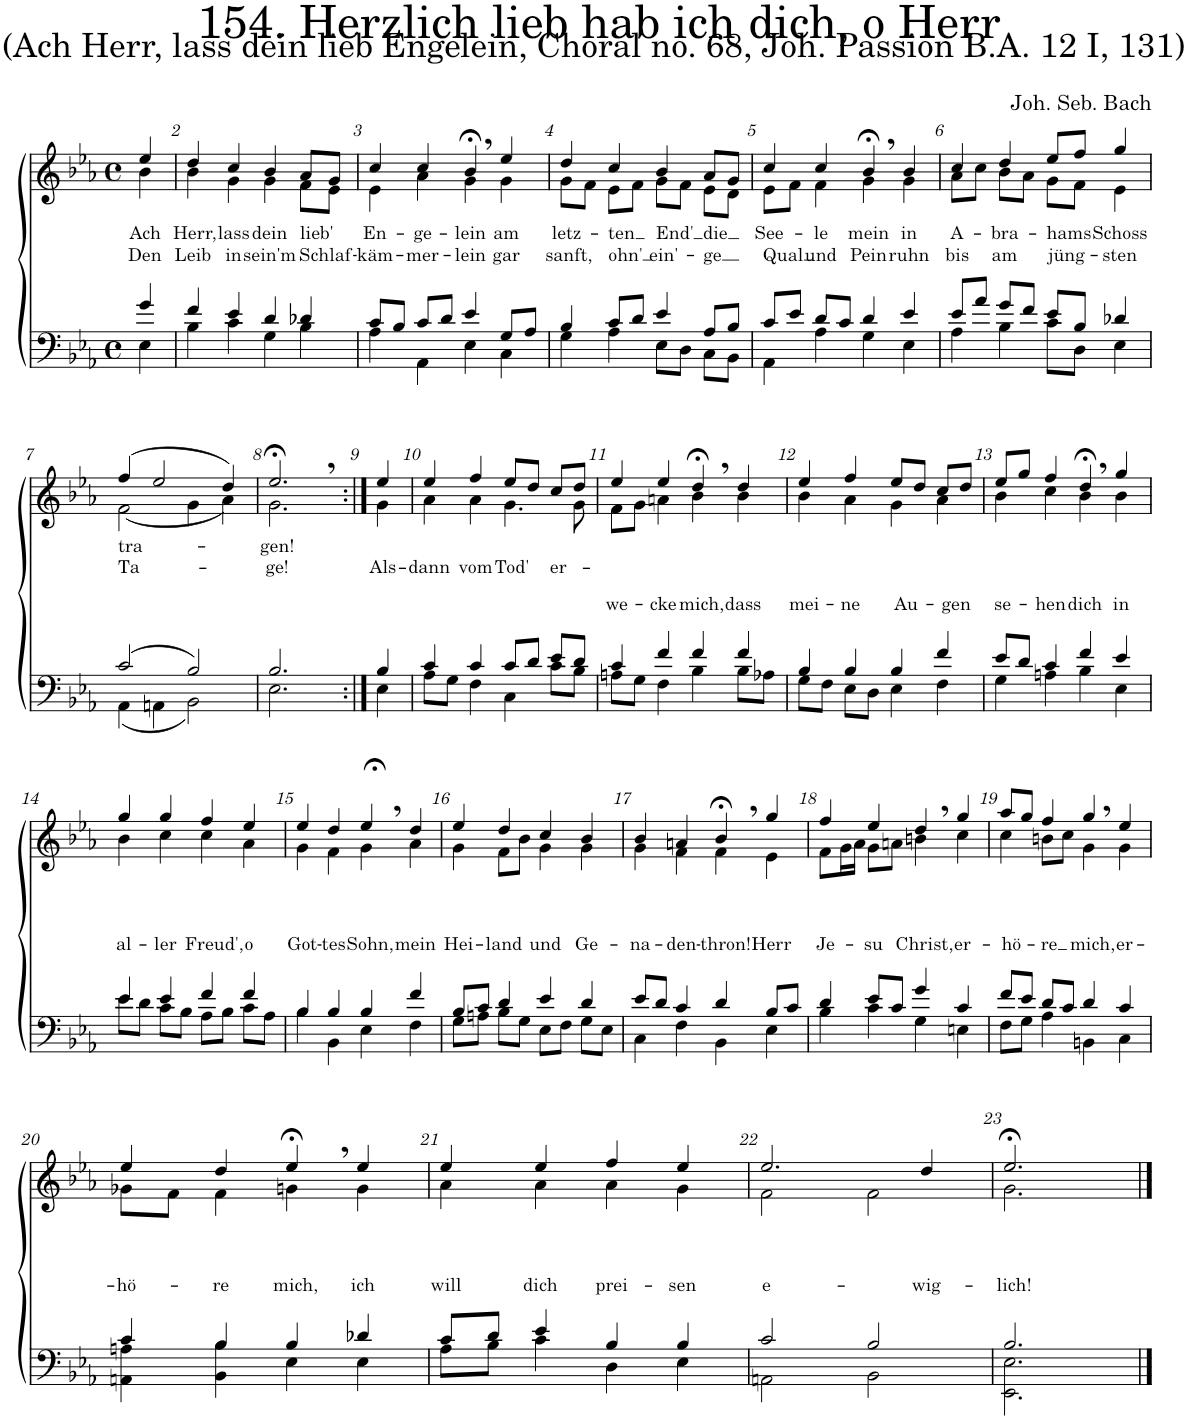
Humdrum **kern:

**kern	**kern	**text	**text
*part2	*part1	*part1	*part1
*staff2	*staff1	*staff1	*staff1
*I"Voice	*I"Soprano, Alt	*	*
*clefF4	*clefG2	*	*
*k[b-e-a-]	*k[b-e-a-]	*	*
*M4/4	*M4/4	*	*
*met(c)	*met(c)	*	*
=1	=1	=1	=1
*^	*	*	*
!	!	!	!LO:LY:b	!LO:LY:b
*	*	*^	*	*
4g/	4E-\	4ee-/	4b-\	Ach	Den
=2	=2	=2	=2	=2	=2
!	!	!	!	!LO:LY:b	!LO:LY:b
4f/	4B-\	4dd/	4b-\	Herr,	Leib
!	!	!	!	!LO:LY:b	!LO:LY:b
4e-/	4c\	4cc/	4g\	lass	in
!	!	!	!	!LO:LY:b	!LO:LY:b
4d/	4G\	4b-/	4g\	dein	sein'm
!	!	!	!	!LO:LY:b	!LO:LY:b
4d-X/	4B-\	8a-/L	8f\L	lieb'	Schlaf-
.	.	8g/J	8e-\J	.	.
=3	=3	=3	=3	=3	=3
!	!	!	!	!LO:LY:b	!LO:LY:b
8c/L	4A-\	4cc/	4e-\	En-	-käm-
8B-/J	.	.	.	.	.
!	!	!	!	!LO:LY:b	!LO:LY:b
8c/L	4AA-\	4cc/	4a-\	-ge-	-mer-
8d/J	.	.	.	.	.
!	!	!	!	!LO:LY:b	!LO:LY:b
4e-/	4E-\	4b-;<,/	4g\	-lein	-lein
!	!	!	!	!LO:LY:b	!LO:LY:b
8G/L	4C\	4ee-/	4g\	am	gar
8A-/J	.	.	.	.	.
=4	=4	=4	=4	=4	=4
!	!	!	!	!LO:LY:b	!LO:LY:b
4B-/	4G\	4dd/	8g\L	letz-	sanft,
.	.	.	8f\J	.	.
!	!	!	!	!LO:LY:b	!LO:LY:b
8c/L	4A-\	4cc/	8e-\L	-ten	ohn'
8d/J	.	.	8f\J	.	.
!	!	!	!	!LO:LY:b	!LO:LY:b
4e-/	8E-\L	4b-/	8g\L	End'	ein'-
.	8D\J	.	8f\J	.	.
!	!	!	!	!LO:LY:b	!LO:LY:b
8A-/L	8C\L	8a-/L	8e-\L	die	-ge
8B-/J	8BB-\J	8g/J	8d\J	.	.
=5	=5	=5	=5	=5	=5
!	!	!	!	!LO:LY:b	!LO:LY:b
8c/L	4AA-\	4cc/	8e-\L	See-	Qual
8e-/J	.	.	8f\J	.	.
!	!	!	!	!LO:LY:b	!LO:LY:b
8d/L	4A-\	4cc/	4f\	-le	und
8c/J	.	.	.	.	.
!	!	!	!	!LO:LY:b	!LO:LY:b
4d/	4G\	4b-;<,/	4g\	mein	Pein
!	!	!	!	!LO:LY:b	!LO:LY:b
4e-/	4E-\	4b-/	4g\	in	ruhn
=6	=6	=6	=6	=6	=6
!	!	!	!	!LO:LY:b	!LO:LY:b
8e-/L	4A-\	4cc/	8a-\L	A-	bis
8a-/J	.	.	8cc\J	.	.
!	!	!	!	!LO:LY:b	!LO:LY:b
8g/L	4B-\	4dd/	8b-\L	-bra-	am
8f/J	.	.	8a-\J	.	.
!	!	!	!	!LO:LY:b	!LO:LY:b
8e-/L	8c\L	8ee-/L	8g\L	-hams	jüng-
8B-/J	8D\J	8ff/J	8f\J	.	.
!	!	!	!	!LO:LY:b	!LO:LY:b
4d-X/	4E-\	4gg/	4e-\	Schoss	-sten
!!LO:LB:g=z	!!
=7	=7	=7	=7	=7	=7
!	!	!	!	!LO:LY:b	!LO:LY:b
(2c/	(4AA-\	(4ff/	(2f\	tra-	Ta-
.	4AAn\	2ee-/	.	.	.
2B-/)	2BB-\)	.	4g\	.	.
.	.	4dd/)	4a-\)	.	.
=8	=8	=8	=8	=8	=8
!	!	!	!	!LO:LY:b	!LO:LY:b
2.B-/	2.E-\	2.ee-;<,/	2.g\	-gen!	-ge!
=9:|!	=9:|!	=9:|!	=9:|!	=9:|!	=9:|!
!	!	!	!	!	!LO:LY:b
4B-/	4E-\	4ee-/	4g\	.	Als-
=10	=10	=10	=10	=10	=10
!	!	!	!	!	!LO:LY:b
4c/	8A-\L	4ee-/	4a-\	.	-dann
.	8G\J	.	.	.	.
!	!	!	!	!	!LO:LY:b
4c/	4F\	4ff/	4a-\	.	vom
!	!	!	!	!	!LO:LY:b
8c/L	4C\	8ee-/L	4.g\	.	Tod'
8d/J	.	8dd/J	.	.	.
!	!	!	!	!	!LO:LY:b
8e-/L	8c\L	8cc/L	.	.	-er-
8d/J	8B-\J	8dd/J	8g\	.	.
=11	=11	=11	=11	=11	=11
!	!	!	!	!	!LO:LY:b
4c/	8An\L	4ee-/	8f\L	.	-we-
.	8G\J	.	8g\J	.	.
!	!	!	!	!	!LO:LY:b
4f/	4F\	4ee-/	4an\	.	-cke
!	!	!	!	!	!LO:LY:b
4f/	4B-\	4dd;<,/	4b-\	.	mich,
!	!	!	!	!	!LO:LY:b
4f/	8B-\L	4dd/	4b-\	.	dass
.	8A-X\J	.	.	.	.
=12	=12	=12	=12	=12	=12
!	!	!	!	!	!LO:LY:b
4B-/	8G\L	4ee-/	4b-\	.	mei-
.	8F\J	.	.	.	.
!	!	!	!	!	!LO:LY:b
4B-/	8E-\L	4ff/	4a-\	.	-ne
.	8D\J	.	.	.	.
!	!	!	!	!	!LO:LY:b
4B-/	4E-\	8ee-/L	4g\	.	Au-
.	.	8dd/J	.	.	.
!	!	!	!	!	!LO:LY:b
4f/	4F\	8cc/L	4a-\	.	-gen
.	.	8dd/J	.	.	.
=13	=13	=13	=13	=13	=13
!	!	!	!	!	!LO:LY:b
8e-/L	4G\	8ee-/L	4b-\	.	se-
8d/J	.	8gg/J	.	.	.
!	!	!	!	!	!LO:LY:b
4c/	4An\	4ff/	4cc\	.	-hen
!	!	!	!	!	!LO:LY:b
4f/	4B-\	4dd;<,/	4b-\	.	dich
!	!	!	!	!	!LO:LY:b
4e-/	4E-\	4gg/	4b-\	.	in
!!LO:LB:g=z	!!
=14	=14	=14	=14	=14	=14
!	!	!	!	!	!LO:LY:b
4e-/	8e-\L	4gg/	4b-\	.	al-
.	8d\J	.	.	.	.
!	!	!	!	!	!LO:LY:b
4e-/	8c\L	4gg/	4cc\	.	-ler
.	8B-\J	.	.	.	.
!	!	!	!	!	!LO:LY:b
4f/	8A-\L	4ff/	4cc\	.	Freud',
.	8B-\J	.	.	.	.
!	!	!	!	!	!LO:LY:b
4f/	8c\L	4ee-/	4a-\	.	o
.	8A-\J	.	.	.	.
=15	=15	=15	=15	=15	=15
!	!	!	!	!	!LO:LY:b
4B-/	4B-\	4ee-/	4g\	.	Got-
!	!	!	!	!	!LO:LY:b
4B-/	4BB-\	4dd/	4f\	.	-tes
!	!	!	!	!	!LO:LY:b
4B-/	4E-\	4ee-;<,/	4g\	.	Sohn,
!	!	!	!	!	!LO:LY:b
4f/	4F\	4dd/	4a-\	.	mein
=16	=16	=16	=16	=16	=16
!	!	!	!	!	!LO:LY:b
8B-/L	8G\L	4ee-/	4g\	.	Hei-
8c/J	8An\J	.	.	.	.
!	!	!	!	!	!LO:LY:b
4d/	8B-\L	4dd/	8f\L	.	-land
.	8G\J	.	8b-\J	.	.
!	!	!	!	!	!LO:LY:b
4e-/	8E-\L	4cc/	4g\	.	und
.	8F\J	.	.	.	.
!	!	!	!	!	!LO:LY:b
4d/	8G\L	4b-/	4g\	.	Ge-
.	8E-\J	.	.	.	.
=17	=17	=17	=17	=17	=17
!	!	!	!	!	!LO:LY:b
8e-/L	4C\	4b-/	4g\	.	-na-
8d/J	.	.	.	.	.
!	!	!	!	!	!LO:LY:b
4c/	4F\	4an/	4f\	.	-den-
!	!	!	!	!	!LO:LY:b
4d/	4BB-\	4b-;<,/	4f\	.	-thron!
!	!	!	!	!	!LO:LY:b
8B-/L	4E-\	4gg/	4e-\	.	Herr
8c/J	.	.	.	.	.
=18	=18	=18	=18	=18	=18
!	!	!	!	!	!LO:LY:b
4d/	4B-\	4ff/	8f\L	.	Je-
.	.	.	16g\L	.	.
.	.	.	16a-\JJ	.	.
!	!	!	!	!	!LO:LY:b
8e-/L	4c\	4ee-/	8g\L	.	su
8c/J	.	.	8an\J	.	.
!	!	!	!	!	!LO:LY:b
4g/	4G\	4dd,/	4bn\	.	Christ,
!	!	!	!	!	!LO:LY:b
4c/	4En\	4gg/	4cc\	.	er-
=19	=19	=19	=19	=19	=19
!	!	!	!	!	!LO:LY:b
8f/L	8F\L	8aa-/L	4cc\	.	-hö-
8e-/J	8G\J	8gg/J	.	.	.
!	!	!	!	!	!LO:LY:b
8d/L	4A-\	4ff/	8bn\L	.	-re
8c/J	.	.	8cc\J	.	.
!	!	!	!	!	!LO:LY:b
4d/	4BBn\	4gg,/	4g\	.	mich,
!	!	!	!	!	!LO:LY:b
4c/	4C\	4ee-/	4g\	.	er-
!!LO:LB:g=z	!!
=20	=20	=20	=20	=20	=20
!	!	!	!	!	!LO:LY:b
4c/	4AAn\ 4An\	4ee-/	8g-X\L	.	-hö-
.	.	.	8f\J	.	.
!	!	!	!	!	!LO:LY:b
4B-/	4BB-\ 4B-\	4dd/	4f\	.	-re
!	!	!	!	!	!LO:LY:b
4B-/	4E-\	4ee-;<,/	4gn\	.	mich,
!	!	!	!	!	!LO:LY:b
4d-X/	4E-\	4ee-/	4g\	.	ich
=21	=21	=21	=21	=21	=21
!	!	!	!	!	!LO:LY:b
8c/L	8A-\L	4ee-/	4a-\	.	will
8d/J	8B-\J	.	.	.	.
!	!	!	!	!	!LO:LY:b
4e-/	4c\	4ee-/	4a-\	.	dich
!	!	!	!	!	!LO:LY:b
4B-/	4D\	4ff/	4a-\	.	prei-
!	!	!	!	!	!LO:LY:b
4B-/	4E-\	4ee-/	4g\	.	-sen
=22	=22	=22	=22	=22	=22
!	!	!	!	!	!LO:LY:b
2c/	2AAn\	2.ee-/	2f\	.	e-
2B-/	2BB-\	.	2f\	.	.
!	!	!	!	!	!LO:LY:b
.	.	4dd/	.	.	-wig-
=23	=23	=23	=23	=23	=23
!	!	!	!	!	!LO:LY:b
2.B-/	2.EE-\ 2.E-\	2.ee-;</	2.g\	.	-lich!
*v	*v	*	*	*	*
*	*v	*v	*	*
==	==	==	==
*-	*-	*-	*-
